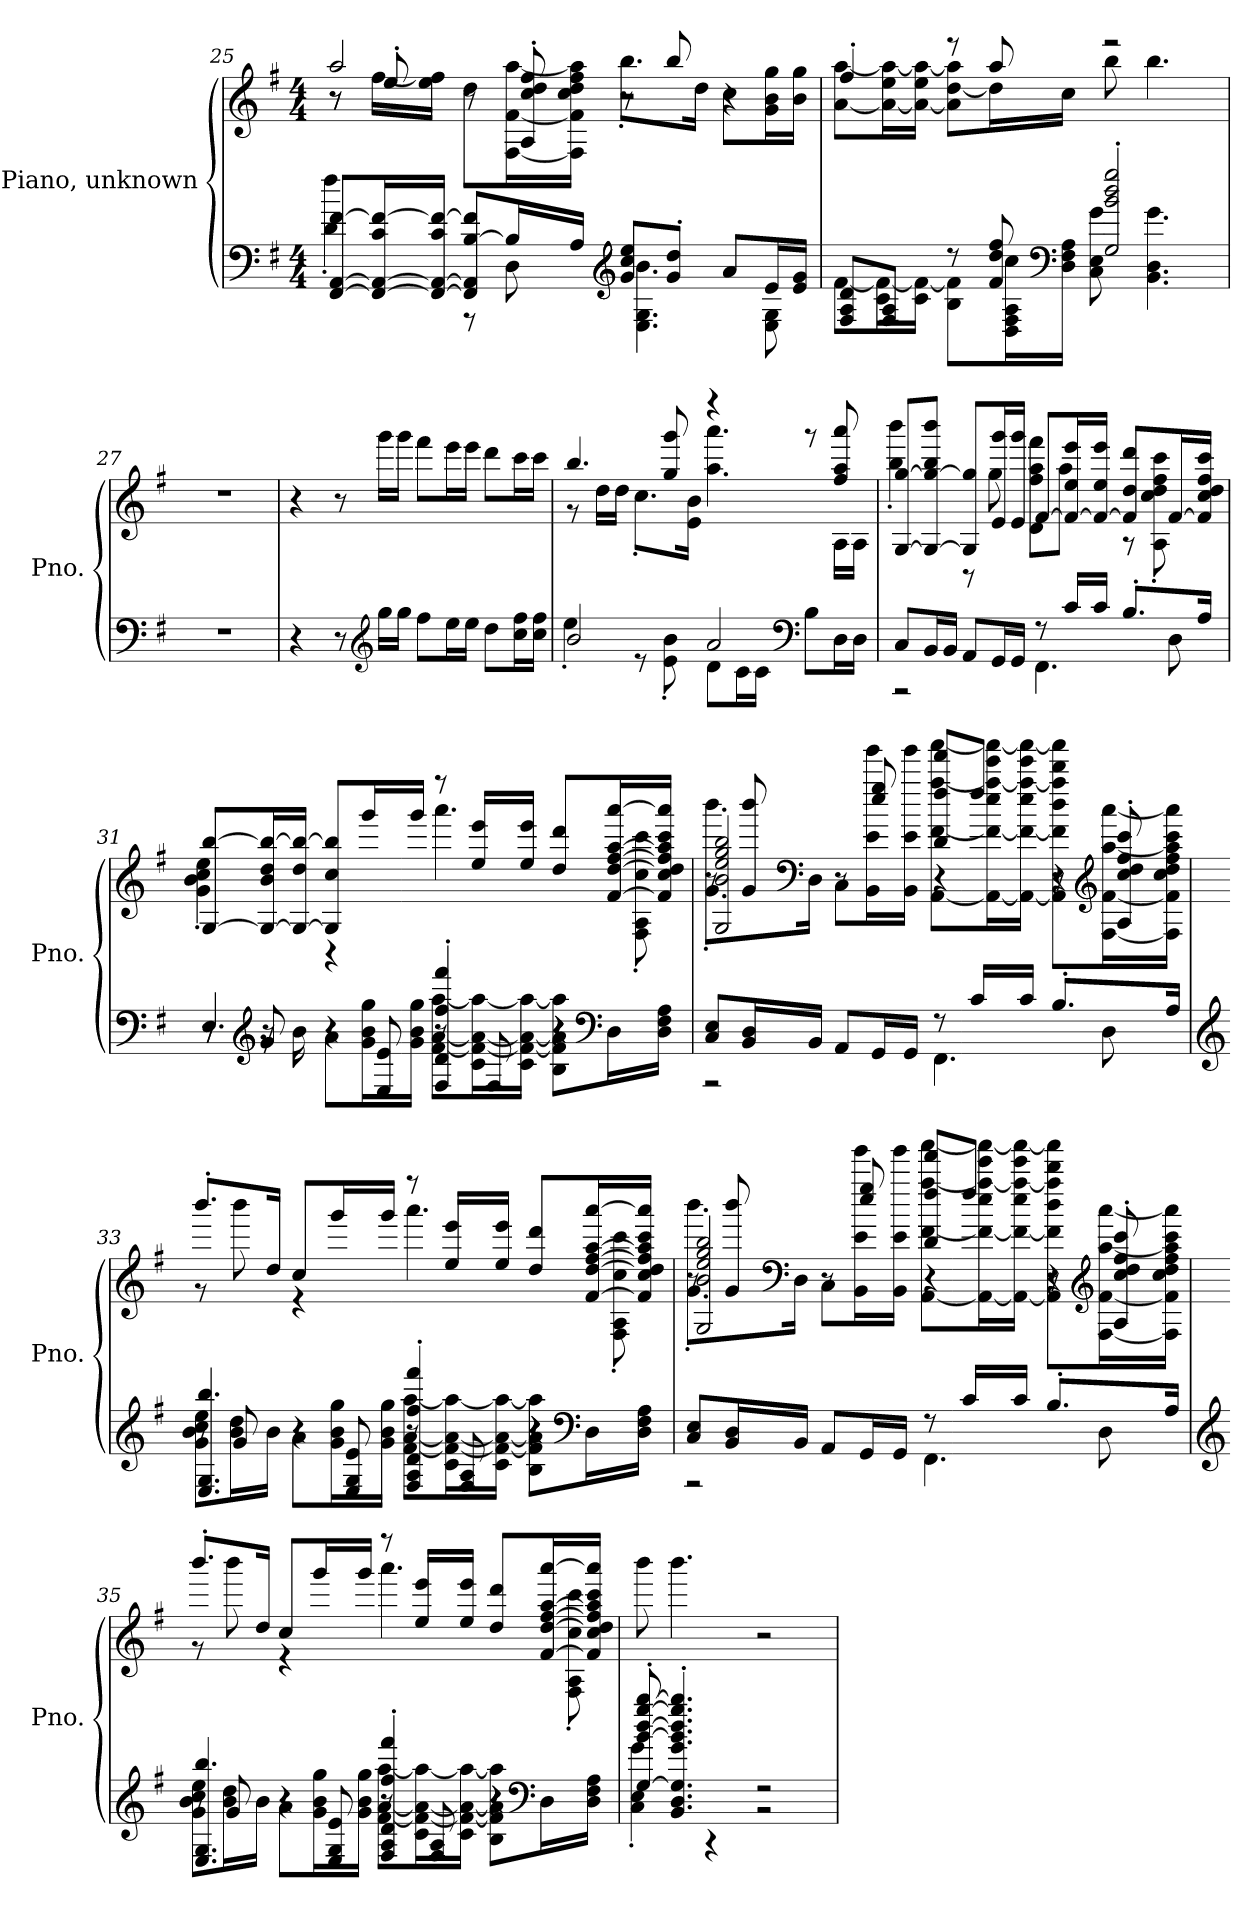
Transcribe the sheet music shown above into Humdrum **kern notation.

**kern	**kern
*part1	*part1
*staff2	*staff1
*I"Piano, unknown	*
*I'Pno.	*
*clefF4	*clefG2
*k[f#]	*k[f#]
*M4/4	*M4/4
=25	=25
*^	*^
*	*	*	*^
[8FF#/ [8AA/ [8f#/L	4d\' 4ff#\'	2aa/	8r	8r
16FF#/_ 16AA/_ 16c/ 16f#/_L	.	.	[16ff#\LL	8ee'/
16FF#/_ 16AA/_ 16c/ 16f#/_JJ	.	.	16ee\ 16ff#\]JJ	.
8FF#/] 8AA/] [8B/ 8f#/]L	8r	.	8dd\L	8r
16B/L]	8D\	.	[16F#\ [16f#\ [16aa\L	8A/' 8cc/' 8dd/' 8ff#/'
16A/JJ	.	.	16F#\] 16f#\] 16cc\ 16dd\ 16ff#\ 16aa\]JJ	.
*clefG2	*	*	*	*
8g/ 8cc/ 8ee/L	4.E\ 4.G\ 4.b\	8r	8.bb'\L	2r
8g/' 8dd/'J	.	8bb/	.	.
.	.	.	16dd\Jk	.
8a/L	.	4r	8cc\L	.
16e/L	8E\ 8G\	.	16g\ 16b\ 16gg\L	.
16e/ 16g/JJ	.	.	16b\ 16gg\JJ	.
*	*	*	*v	*v
!!LO:LB:g=z
=26	=26	=26	=26
8F#/ 8A/ 8d/L	[8f#\L	4ff#'/	[8a\ [8aa\L
8F#/ 8A/J	16c\ 16f#\_L	.	16a\_ 16ee\ 16aa\_L
.	16c\ 16f#\_JJ	.	16a\_ 16ee\ 16aa\_JJ
8r	8B\ 8f#\]L	8r	8a\] [8dd\ 8aa\]L
8f#/ 8dd/ 8ff#/	16D\ 16F#\ 16A\ 16cc\L	8aa/	16dd\L]
*clefF4	*	*	*
.	16D\ 16F#\ 16A\JJ	.	16cc\JJ
2G/' 2b/' 2dd/' 2gg/'	8C\ 8E\ 8g\	2r	8bb\
.	4.BB\ 4.D\ 4.g\	.	4.bb\
*v	*v	*	*
*	*v	*v
=27	=27
1r	1r
=28	=28
4r	4r
8r	8r
*clefG2	*
16gg\LL	16ggg\LL
16gg\JJ	16ggg\JJ
8ff#\L	8fff#\L
16ee\L	16eee\L
16ee\JJ	16eee\JJ
8dd\L	8ddd\L
16cc\ 16ff#\L	16ccc\L
16cc\ 16ff#\JJ	16ccc\JJ
!!LO:LB:g=z
=29	=29
*^	*^
2b/	4ee'\	4.bb/	8r
.	.	.	16dd\LL
.	.	.	16dd\JJ
.	8r	.	8.cc'\L
.	8e\' 8b\'	8gg/ 8ggg/	.
.	.	.	16e\ 16b\Jk
2a/	8d\L	4r	4.aa\ 4.aaa\
.	16c\L	.	.
.	16c\JJ	.	.
*clefF4	*	*	*
.	8B\L	8r	.
.	16D\L	8ff#/ 8aa/ 8aaa/	16A\LL
.	16D\JJ	.	16A\JJ
=30	=30	=30	=30
8C/L	2r	[8G/ [8gg/L	4bb\' 4bbb\'
16BB/L	.	8G/_ 8gg/_ 8bb/ 8bbb/J	.
16BB/JJ	.	.	.
8AA/L	.	8G/] 8gg/]L	8r
16GG/L	.	16e/ 16ggg/L	8gg\
16GG/JJ	.	16e/ 16ggg/JJ	.
8r	4.FF#\	[8f#/L	8d\ 8ff#\ 8aa\ 8fff#\L
16c/LL	.	16f#/_ 16ee/ 16eee/L	8aa\J
16c/JJ	.	16f#/_ 16ee/ 16eee/JJ	.
8.B'/L	.	8f#/] 8dd/ 8ddd/L	8r
.	8D\	[16f#/L	8A\' 8cc\' 8dd\' 8ff#\' 8ccc\'
16A/Jk	.	16f#/] 16cc/ 16dd/ 16ff#/ 16ccc/JJ	.
!!LO:LB:g=z	!!
=31	=31	=31	=31
*	*^	*	*
8r	8r	4.E/	[8G/ [8bb/L	4g\' 4b\' 4cc\' 4ee\'
*clefG2	*	*	*	*
8g/	16r	.	16G/_ 16b/ 16dd/ 16bb/_L	.
.	16b\	.	16G/_ 16dd/ 16bb/_JJ	.
4r	8a\L	.	8G/] 8cc/ 8bb/]L	4r
.	16g\ 16b\ 16gg\L	8E/ 8e/	16ggg/L	.
.	16g\ 16b\ 16gg\JJ	.	16ggg/JJ	.
4F#/' 4d/' 4ff#/' 4fff#/'	[8f#\ [8a\ [8aa\L	8r	8r	4.aaa\
.	16c\ 16f#\_ 16a\_ 16aa\_L	8F#/	16ee/ 16eee/LL	.
.	16c\ 16f#\_ 16a\_ 16aa\_JJ	.	16ee/ 16eee/JJ	.
4r	8B\ 8f#\] 8a\] 8aa\]L	4r	8dd/ 8ddd/L	.
*clefF4	*	*	*	*
.	16D\L	.	[16f#/ [16dd/ [16ff#/ [16aa/ [16aaa/L	8F#\' 8A\' 8cc\' 8ccc\'
.	16D\ 16F#\ 16A\JJ	.	16f#/] 16cc/ 16dd/] 16ff#/] 16aa/] 16ccc/ 16aaa/]JJ	.
*	*v	*v	*	*
!!LO:PB:g=z
=32	=32	=32	=32
*	*	*	*^
8C/ 8E/L	2r	8r	8.g\' 8.bbb\'L	2G/ 2b/ 2ee/ 2gg/ 2bb/
16BB/ 16D/L	.	8g/ 8bbb/	.	.
*	*	*clefF4	*	*
16BB/JJ	.	.	16D\Jk	.
8AA/L	.	8r	8C\L	.
16GG/L	.	8ee/ 8gg/	16BB\ 16e\ 16ggg\L	.
16GG/JJ	.	.	16BB\ 16e\ 16ggg\JJ	.
8r	4.FF#\	8d/ 8ff#/ 8fff#/L	[8AA\ [8f#\ [8aa\ [8aaa\L	4r
16c/LL	.	8ff#/J	16AA\_ 16f#\_ 16ee\ 16aa\_ 16eee\ 16aaa\_L	.
16c/JJ	.	.	16AA\_ 16f#\_ 16ee\ 16aa\_ 16eee\ 16aaa\_JJ	.
8.B'/L	.	4r	8AA\] 8f#\] 8dd\ 8aa\] 8ddd\ 8aaa\]L	8r
*	*	*clefG2	*	*
.	8D\	.	[16F#\ [16f#\ [16aa\ [16aaa\L	8A/' 8cc/' 8dd/' 8ff#/' 8ccc/'
16A/Jk	.	.	16F#\] 16f#\] 16cc\ 16dd\ 16ff#\ 16aa\] 16ccc\ 16aaa\]JJ	.
*v	*v	*	*	*
*	*v	*v	*v
!!LO:LB:g=z
=33	=33
*clefG2	*
*^	*^
*	*^	*	*
8r	8g\ 8b\ 8cc\ 8ee\L	4.E/ 4.G/ 4.bb/	8.bbb'/L	8r
8g/	16b\ 16dd\L	.	.	8bbb\
.	16b\JJ	.	16dd/Jk	.
4r	8a\L	.	8cc/L	4r
.	16g\ 16b\ 16gg\L	8E/ 8G/ 8e/	16ggg/L	.
.	16g\ 16b\ 16gg\JJ	.	16ggg/JJ	.
4F#/' 4A/' 4d/' 4ff#/' 4fff#/'	[8f#\ [8a\ [8aa\L	8r	8r	4.aaa\
.	16c\ 16f#\_ 16a\_ 16aa\_L	8F#/ 8A/	16ee/ 16eee/LL	.
.	16c\ 16f#\_ 16a\_ 16aa\_JJ	.	16ee/ 16eee/JJ	.
4r	8B\ 8f#\] 8a\] 8aa\]L	4r	8dd/ 8ddd/L	.
*clefF4	*	*	*	*
.	16D\L	.	[16f#/ [16dd/ [16ff#/ [16aa/ [16aaa/L	8F#\' 8A\' 8cc\' 8ccc\'
.	16D\ 16F#\ 16A\JJ	.	16f#/] 16cc/ 16dd/] 16ff#/] 16aa/] 16ccc/ 16aaa/]JJ	.
*	*v	*v	*	*
!!LO:LB:g=z
=34	=34	=34	=34
*	*	*	*^
8C/ 8E/L	2r	8r	8.g\' 8.bbb\'L	2G/ 2b/ 2ee/ 2gg/ 2bb/
16BB/ 16D/L	.	8g/ 8bbb/	.	.
*	*	*clefF4	*	*
16BB/JJ	.	.	16D\Jk	.
8AA/L	.	8r	8C\L	.
16GG/L	.	8ee/ 8gg/	16BB\ 16e\ 16ggg\L	.
16GG/JJ	.	.	16BB\ 16e\ 16ggg\JJ	.
8r	4.FF#\	8d/ 8ff#/ 8fff#/L	[8AA\ [8f#\ [8aa\ [8aaa\L	4r
16c/LL	.	8ff#/J	16AA\_ 16f#\_ 16ee\ 16aa\_ 16eee\ 16aaa\_L	.
16c/JJ	.	.	16AA\_ 16f#\_ 16ee\ 16aa\_ 16eee\ 16aaa\_JJ	.
8.B'/L	.	4r	8AA\] 8f#\] 8dd\ 8aa\] 8ddd\ 8aaa\]L	8r
*	*	*clefG2	*	*
.	8D\	.	[16F#\ [16f#\ [16aa\ [16aaa\L	8A/' 8cc/' 8dd/' 8ff#/' 8ccc/'
16A/Jk	.	.	16F#\] 16f#\] 16cc\ 16dd\ 16ff#\ 16aa\] 16ccc\ 16aaa\]JJ	.
*v	*v	*	*	*
*	*v	*v	*v
!!LO:LB:g=z
=35	=35
*clefG2	*
*^	*^
*	*^	*	*
8r	8g\ 8b\ 8cc\ 8ee\L	4.E/ 4.G/ 4.bb/	8.bbb'/L	8r
8g/	16b\ 16dd\L	.	.	8bbb\
.	16b\JJ	.	16dd/Jk	.
4r	8a\L	.	8cc/L	4r
.	16g\ 16b\ 16gg\L	8E/ 8G/ 8e/	16ggg/L	.
.	16g\ 16b\ 16gg\JJ	.	16ggg/JJ	.
4F#/' 4A/' 4d/' 4ff#/' 4fff#/'	[8f#\ [8a\ [8aa\L	8r	8r	4.aaa\
.	16c\ 16f#\_ 16a\_ 16aa\_L	8F#/ 8A/	16ee/ 16eee/LL	.
.	16c\ 16f#\_ 16a\_ 16aa\_JJ	.	16ee/ 16eee/JJ	.
4r	8B\ 8f#\] 8a\] 8aa\]L	4r	8dd/ 8ddd/L	.
*clefF4	*	*	*	*
.	16D\L	.	[16f#/ [16dd/ [16ff#/ [16aa/ [16aaa/L	8F#\' 8A\' 8cc\' 8ccc\'
.	16D\ 16F#\ 16A\JJ	.	16f#/] 16cc/ 16dd/] 16ff#/] 16aa/] 16ccc/ 16aaa/]JJ	.
*	*v	*v	*	*
*	*	*v	*v
=36	=36	=36
[8G/' [8b/' [8dd/' [8gg/' [8bb/'	4C\' 4E\' 4g\'	8bbb\
4.BB/' 4.D/' 4.G/]' 4.g/' 4.b/]' 4.dd/]' 4.gg/]' 4.bb/]'	.	4.bbb\
.	4r	.
2r	2r	2r
*v	*v	*
=	=
*-	*-
